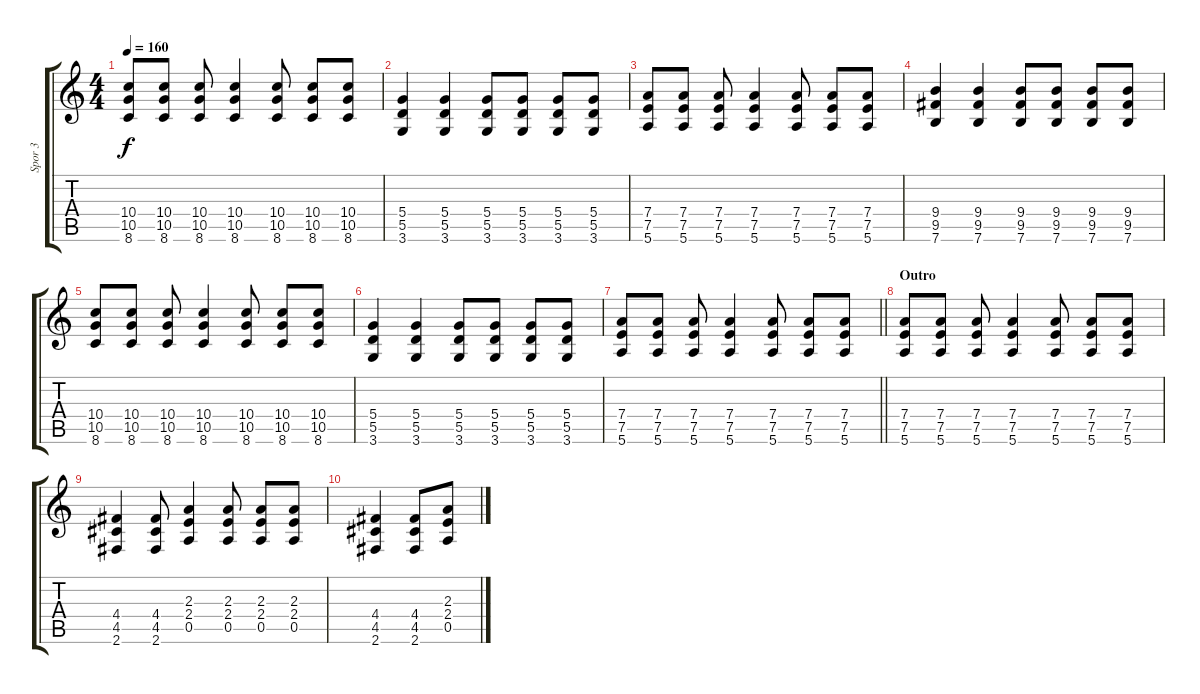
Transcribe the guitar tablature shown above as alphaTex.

\track ("Spor 3" "Spor 3") {instrument distortionguitar}
\staff {score tabs}
\tuning (E4 B3 G3 D3 A2 E2) {hide}
\ts (4 4)
\tempo 160
\clef g2
\ks c
(10.4 10.5 8.6).8{dy f} (10.4 10.5 8.6).8 (10.4 10.5 8.6).8 (10.4 10.5 8.6).4 (10.4 10.5 8.6).8 (10.4 10.5 8.6).8 (10.4 10.5 8.6).8 |
(5.4 5.5 3.6).4 (5.4 5.5 3.6).4 (5.4 5.5 3.6).8 (5.4 5.5 3.6).8 (5.4 5.5 3.6).8 (5.4 5.5 3.6).8 |
(7.4 7.5 5.6).8 (7.4 7.5 5.6).8 (7.4 7.5 5.6).8 (7.4 7.5 5.6).4 (7.4 7.5 5.6).8 (7.4 7.5 5.6).8 (7.4 7.5 5.6).8 |
(9.4 9.5 7.6).4 (9.4 9.5 7.6).4 (9.4 9.5 7.6).8 (9.4 9.5 7.6).8 (9.4 9.5 7.6).8 (9.4 9.5 7.6).8 |
(10.4 10.5 8.6).8 (10.4 10.5 8.6).8 (10.4 10.5 8.6).8 (10.4 10.5 8.6).4 (10.4 10.5 8.6).8 (10.4 10.5 8.6).8 (10.4 10.5 8.6).8 |
(5.4 5.5 3.6).4 (5.4 5.5 3.6).4 (5.4 5.5 3.6).8 (5.4 5.5 3.6).8 (5.4 5.5 3.6).8 (5.4 5.5 3.6).8 |
\barLineRight lightlight
(7.4 7.5 5.6).8 (7.4 7.5 5.6).8 (7.4 7.5 5.6).8 (7.4 7.5 5.6).4 (7.4 7.5 5.6).8 (7.4 7.5 5.6).8 (7.4 7.5 5.6).8 |
\section ("" "Outro")
(7.4 7.5 5.6).8 (7.4 7.5 5.6).8 (7.4 7.5 5.6).8 (7.4 7.5 5.6).4 (7.4 7.5 5.6).8 (7.4 7.5 5.6).8 (7.4 7.5 5.6).8 |
(4.4 4.5 2.6).4 (4.4 4.5 2.6).8 (2.3 2.4 0.5).4 (2.3 2.4 0.5).8 (2.3 2.4 0.5).8 (2.3 2.4 0.5).8 |
(4.4 4.5 2.6).4 (4.4 4.5 2.6).8 (2.3 2.4 0.5).8
